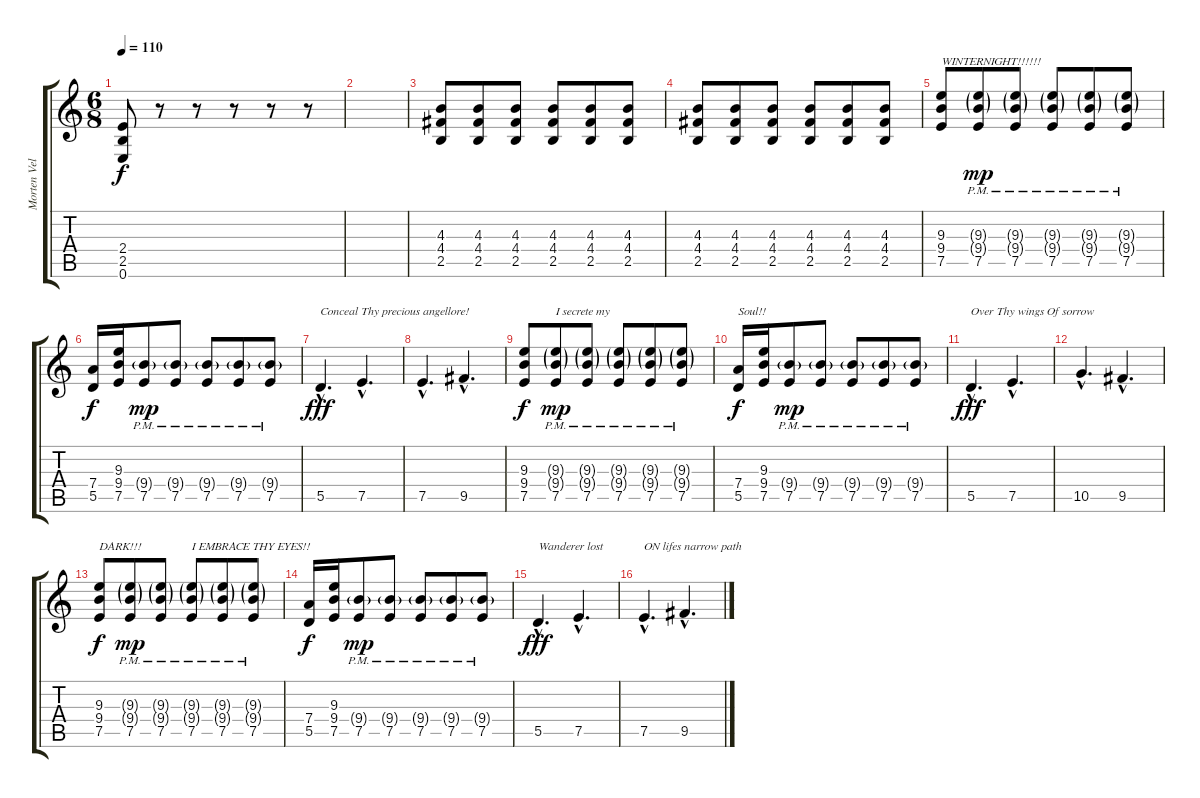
\track ("Morten Veland(the god)" "Morten Vel") {instrument distortionguitar}
\staff {score tabs}
\tuning (E4 B3 G3 D3 A2 E2) {hide}
\ts (6 8)
\tempo 110
\clef g2
\ks c
(2.4 2.5 0.6).8{dy f} r.8 r.8 r.8 r.8 r.8 |
|
(4.3 4.4 2.5).8 (4.3 4.4 2.5).8 (4.3 4.4 2.5).8 (4.3 4.4 2.5).8 (4.3 4.4 2.5).8 (4.3 4.4 2.5).8 |
(4.3 4.4 2.5).8 (4.3 4.4 2.5).8 (4.3 4.4 2.5).8 (4.3 4.4 2.5).8 (4.3 4.4 2.5).8 (4.3 4.4 2.5).8 |
(9.3 9.4 7.5).8{txt "WINTERNIGHT!!!!!!"} (9.3{g pm} 9.4{g pm} 7.5{pm}).8{dy mp} (9.3{g pm} 9.4{g pm} 7.5{pm}).8 (9.3{g pm} 9.4{g pm} 7.5{pm}).8 (9.3{g pm} 9.4{g pm} 7.5{pm}).8 (9.3{g pm} 9.4{g pm} 7.5{pm}).8 |
(7.4 5.5).16{dy f} (9.3 9.4 7.5).16 (9.4{g pm} 7.5{pm}).8{dy mp} (9.4{g pm} 7.5{pm}).8 (9.4{g pm} 7.5{pm}).8 (9.4{g pm} 7.5{pm}).8 (9.4{g pm} 7.5{pm}).8 |
5.5{hac}.4{d txt "Conceal Thy precious angellore!" dy fff} 7.5{hac}.4{d} |
7.5{hac}.4{d} 9.5{hac}.4{d} |
(9.3 9.4 7.5).8{dy f} (9.3{g pm} 9.4{g pm} 7.5{pm}).8{txt "I secrete my " dy mp} (9.3{g pm} 9.4{g pm} 7.5{pm}).8 (9.3{g pm} 9.4{g pm} 7.5{pm}).8 (9.3{g pm} 9.4{g pm} 7.5{pm}).8 (9.3{g pm} 9.4{g pm} 7.5{pm}).8 |
(7.4 5.5).16{txt "Soul!!" dy f} (9.3 9.4 7.5).16 (9.4{g pm} 7.5{pm}).8{dy mp} (9.4{g pm} 7.5{pm}).8 (9.4{g pm} 7.5{pm}).8 (9.4{g pm} 7.5{pm}).8 (9.4{g pm} 7.5{pm}).8 |
5.5{hac}.4{d txt "Over Thy wings Of sorrow" dy fff} 7.5{hac}.4{d} |
10.5{hac}.4{d} 9.5{hac}.4{d} |
(9.3 9.4 7.5).8{txt "DARK!!!" dy f} (9.3{g pm} 9.4{g pm} 7.5{pm}).8{dy mp} (9.3{g pm} 9.4{g pm} 7.5{pm}).8 (9.3{g pm} 9.4{g pm} 7.5{pm}).8{txt "I EMBRACE THY EYES!!"} (9.3{g pm} 9.4{g pm} 7.5{pm}).8 (9.3{g pm} 9.4{g pm} 7.5{pm}).8 |
(7.4 5.5).16{dy f} (9.3 9.4 7.5).16 (9.4{g pm} 7.5{pm}).8{dy mp} (9.4{g pm} 7.5{pm}).8 (9.4{g pm} 7.5{pm}).8 (9.4{g pm} 7.5{pm}).8 (9.4{g pm} 7.5{pm}).8 |
5.5{hac}.4{d txt "Wanderer lost " dy fff} 7.5{hac}.4{d} |
7.5{hac}.4{d txt "ON lifes narrow path"} 9.5{hac}.4{d}
